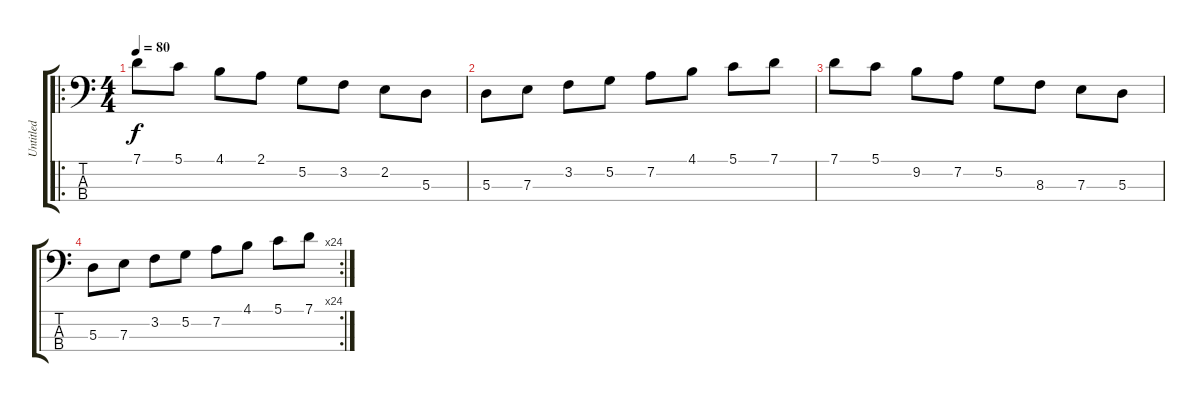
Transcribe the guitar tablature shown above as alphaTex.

\track ("Untitled" "Untitled") {instrument electricbassfinger}
\staff {score tabs}
\tuning (G2 D2 A1 E1) {hide}
\ro
\ts (4 4)
\tempo 80
\clef f4
\ks c
7.1.8{dy f instrument electricbassfinger} 5.1.8 4.1.8 2.1.8 5.2.8 3.2.8 2.2.8 5.3.8 |
5.3.8 7.3.8 3.2.8 5.2.8 7.2.8 4.1.8 5.1.8 7.1.8 |
7.1.8 5.1.8 9.2.8 7.2.8 5.2.8 8.3.8 7.3.8 5.3.8 |
\rc 24
5.3.8 7.3.8 3.2.8 5.2.8 7.2.8 4.1.8 5.1.8 7.1.8
